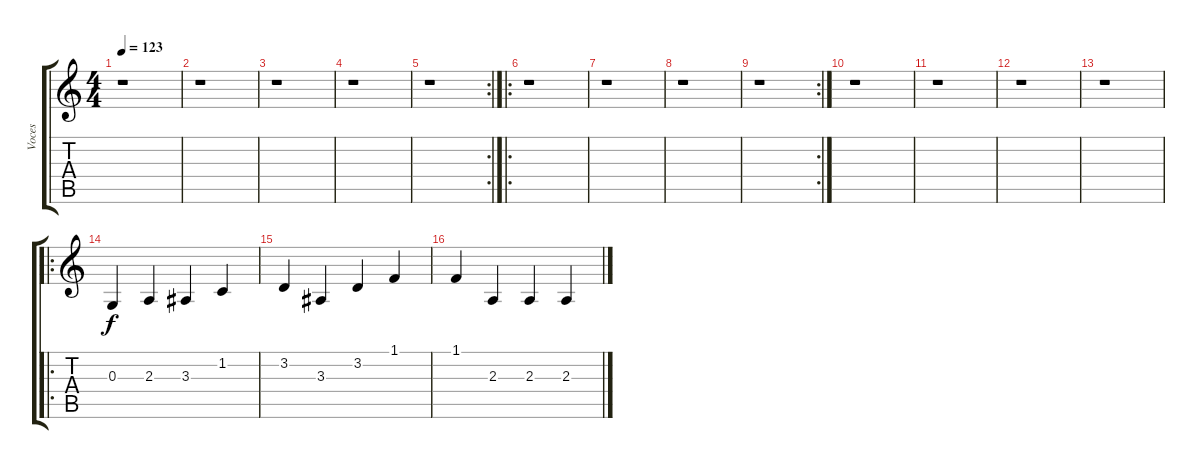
\track ("Voces" "Voces") {instrument lead2sawtooth}
\staff {score tabs}
\tuning (E4 B3 G3 D3 A2 E2) {hide}
\ts (4 4)
\tempo 123
\clef g2
\ks c
r.1{dy f} |
r.1 |
r.1 |
r.1 |
\rc 2
r.1 |
\ro
r.1 |
r.1 |
r.1 |
\rc 2
r.1 |
r.1 |
r.1 |
r.1 |
r.1 |
\ro
0.3.4 2.3.4 3.3.4 1.2.4 |
3.2.4 3.3.4 3.2.4 1.1.4 |
1.1.4 2.3.4 2.3.4 2.3.4
